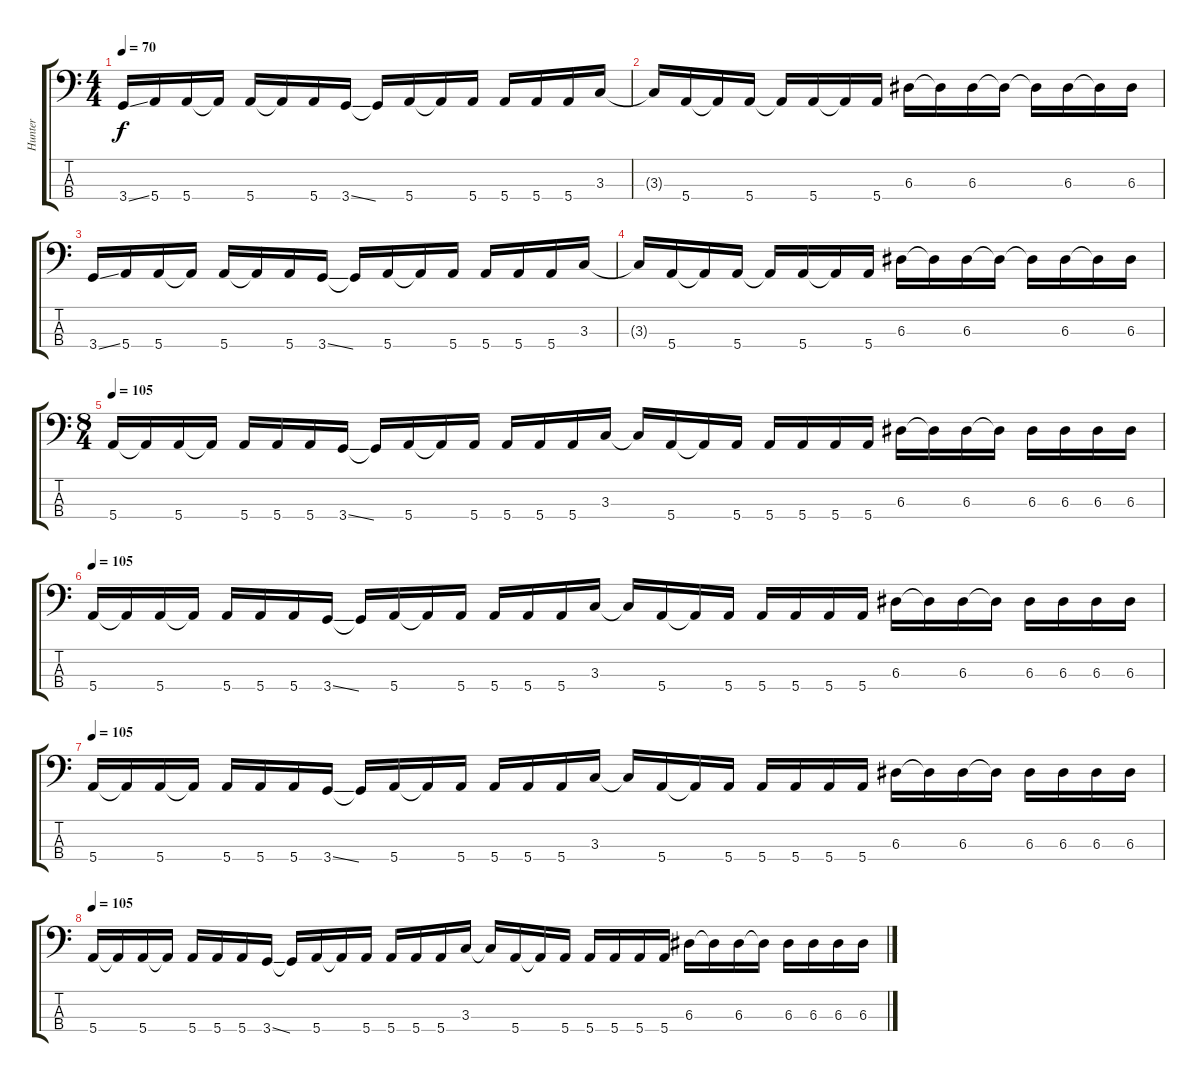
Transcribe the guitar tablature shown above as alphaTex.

\track ("Hunter" "Hunter") {instrument electricbasspick}
\staff {score tabs}
\tuning (G2 D2 A1 E1) {hide}
\ts (4 4)
\tempo 70
\clef f4
\ks c
3.4{ss}.16{dy f} 5.4.16 5.4.16 5.4{t}.16 5.4.16 5.4{t}.16 5.4.16 3.4{ss}.16 3.4{t}.16 5.4.16 5.4{t}.16 5.4.16 5.4.16 5.4.16 5.4.16 3.3.16 |
3.3{t}.16 5.4.16 5.4{t}.16 5.4.16 5.4{t}.16 5.4.16 5.4{t}.16 5.4.16 6.3.16 6.3{t}.16 6.3.16 6.3{t}.16 6.3{t}.16 6.3.16 6.3{t}.16 6.3.16 |
3.4{ss}.16 5.4.16 5.4.16 5.4{t}.16 5.4.16 5.4{t}.16 5.4.16 3.4{ss}.16 3.4{t}.16 5.4.16 5.4{t}.16 5.4.16 5.4.16 5.4.16 5.4.16 3.3.16 |
3.3{t}.16 5.4.16 5.4{t}.16 5.4.16 5.4{t}.16 5.4.16 5.4{t}.16 5.4.16 6.3.16 6.3{t}.16 6.3.16 6.3{t}.16 6.3{t}.16 6.3.16 6.3{t}.16 6.3.16 |
\ts (8 4)
\tempo 120
\tempo 105
5.4.16 5.4{t}.16 5.4.16 5.4{t}.16 5.4.16 5.4.16 5.4.16 3.4{ss}.16 3.4{t}.16 5.4.16 5.4{t}.16 5.4.16 5.4.16 5.4.16 5.4.16 3.3.16 3.3{t}.16 5.4.16 5.4{t}.16 5.4.16 5.4.16 5.4.16 5.4.16 5.4.16 6.3.16 6.3{t}.16 6.3.16 6.3{t}.16 6.3.16 6.3.16 6.3.16 6.3.16 |
\tempo 120
\tempo 105
5.4.16 5.4{t}.16 5.4.16 5.4{t}.16 5.4.16 5.4.16 5.4.16 3.4{ss}.16 3.4{t}.16 5.4.16 5.4{t}.16 5.4.16 5.4.16 5.4.16 5.4.16 3.3.16 3.3{t}.16 5.4.16 5.4{t}.16 5.4.16 5.4.16 5.4.16 5.4.16 5.4.16 6.3.16 6.3{t}.16 6.3.16 6.3{t}.16 6.3.16 6.3.16 6.3.16 6.3.16 |
\tempo 120
\tempo 105
5.4.16 5.4{t}.16 5.4.16 5.4{t}.16 5.4.16 5.4.16 5.4.16 3.4{ss}.16 3.4{t}.16 5.4.16 5.4{t}.16 5.4.16 5.4.16 5.4.16 5.4.16 3.3.16 3.3{t}.16 5.4.16 5.4{t}.16 5.4.16 5.4.16 5.4.16 5.4.16 5.4.16 6.3.16 6.3{t}.16 6.3.16 6.3{t}.16 6.3.16 6.3.16 6.3.16 6.3.16 |
\tempo 120
\tempo 105
5.4.16 5.4{t}.16 5.4.16 5.4{t}.16 5.4.16 5.4.16 5.4.16 3.4{ss}.16 3.4{t}.16 5.4.16 5.4{t}.16 5.4.16 5.4.16 5.4.16 5.4.16 3.3.16 3.3{t}.16 5.4.16 5.4{t}.16 5.4.16 5.4.16 5.4.16 5.4.16 5.4.16 6.3.16 6.3{t}.16 6.3.16 6.3{t}.16 6.3.16 6.3.16 6.3.16 6.3.16
